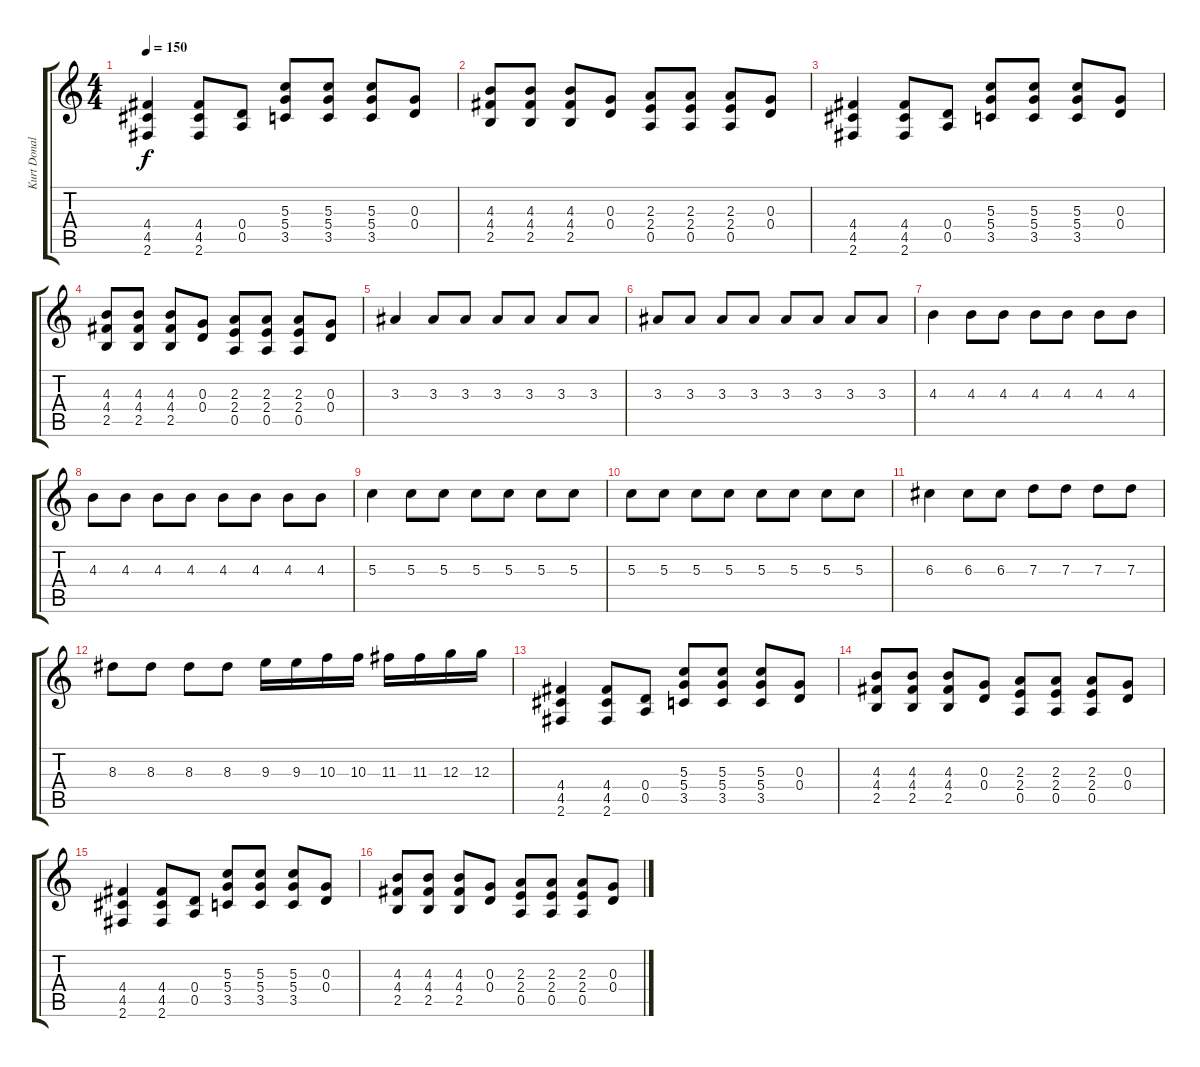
\track ("Kurt Donald Cobain (Guitar)" "Kurt Donal") {instrument electricguitarclean}
\staff {score tabs}
\tuning (E4 B3 G3 D3 A2 E2) {hide}
\ts (4 4)
\tempo 150
\clef g2
\ks c
(4.4 4.5 2.6).4{dy f instrument electricguitarclean} (4.4 4.5 2.6).8 (0.4 0.5).8 (5.3 5.4 3.5).8 (5.3 5.4 3.5).8 (5.3 5.4 3.5).8 (0.3 0.4).8 |
(4.3 4.4 2.5).8 (4.3 4.4 2.5).8 (4.3 4.4 2.5).8 (0.3 0.4).8 (2.3 2.4 0.5).8 (2.3 2.4 0.5).8 (2.3 2.4 0.5).8 (0.3 0.4).8 |
(4.4 4.5 2.6).4 (4.4 4.5 2.6).8 (0.4 0.5).8 (5.3 5.4 3.5).8 (5.3 5.4 3.5).8 (5.3 5.4 3.5).8 (0.3 0.4).8 |
(4.3 4.4 2.5).8 (4.3 4.4 2.5).8 (4.3 4.4 2.5).8 (0.3 0.4).8 (2.3 2.4 0.5).8 (2.3 2.4 0.5).8 (2.3 2.4 0.5).8 (0.3 0.4).8 |
3.3.4{volume 15 instrument distortionguitar} 3.3.8 3.3.8 3.3.8 3.3.8 3.3.8 3.3.8 |
3.3.8 3.3.8 3.3.8 3.3.8 3.3.8 3.3.8 3.3.8 3.3.8 |
4.3.4 4.3.8 4.3.8 4.3.8 4.3.8 4.3.8 4.3.8 |
4.3.8 4.3.8 4.3.8 4.3.8 4.3.8 4.3.8 4.3.8 4.3.8 |
5.3.4 5.3.8 5.3.8 5.3.8 5.3.8 5.3.8 5.3.8 |
5.3.8 5.3.8 5.3.8 5.3.8 5.3.8 5.3.8 5.3.8 5.3.8 |
6.3.4 6.3.8 6.3.8 7.3.8 7.3.8 7.3.8 7.3.8 |
8.3.8 8.3.8 8.3.8 8.3.8 9.3.16 9.3.16 10.3.16 10.3.16 11.3.16 11.3.16 12.3.16 12.3.16 |
(4.4 4.5 2.6).4 (4.4 4.5 2.6).8 (0.4 0.5).8 (5.3 5.4 3.5).8 (5.3 5.4 3.5).8 (5.3 5.4 3.5).8 (0.3 0.4).8 |
(4.3 4.4 2.5).8 (4.3 4.4 2.5).8 (4.3 4.4 2.5).8 (0.3 0.4).8 (2.3 2.4 0.5).8 (2.3 2.4 0.5).8 (2.3 2.4 0.5).8 (0.3 0.4).8 |
(4.4 4.5 2.6).4 (4.4 4.5 2.6).8 (0.4 0.5).8 (5.3 5.4 3.5).8 (5.3 5.4 3.5).8 (5.3 5.4 3.5).8 (0.3 0.4).8 |
(4.3 4.4 2.5).8 (4.3 4.4 2.5).8 (4.3 4.4 2.5).8 (0.3 0.4).8 (2.3 2.4 0.5).8 (2.3 2.4 0.5).8 (2.3 2.4 0.5).8 (0.3 0.4).8
